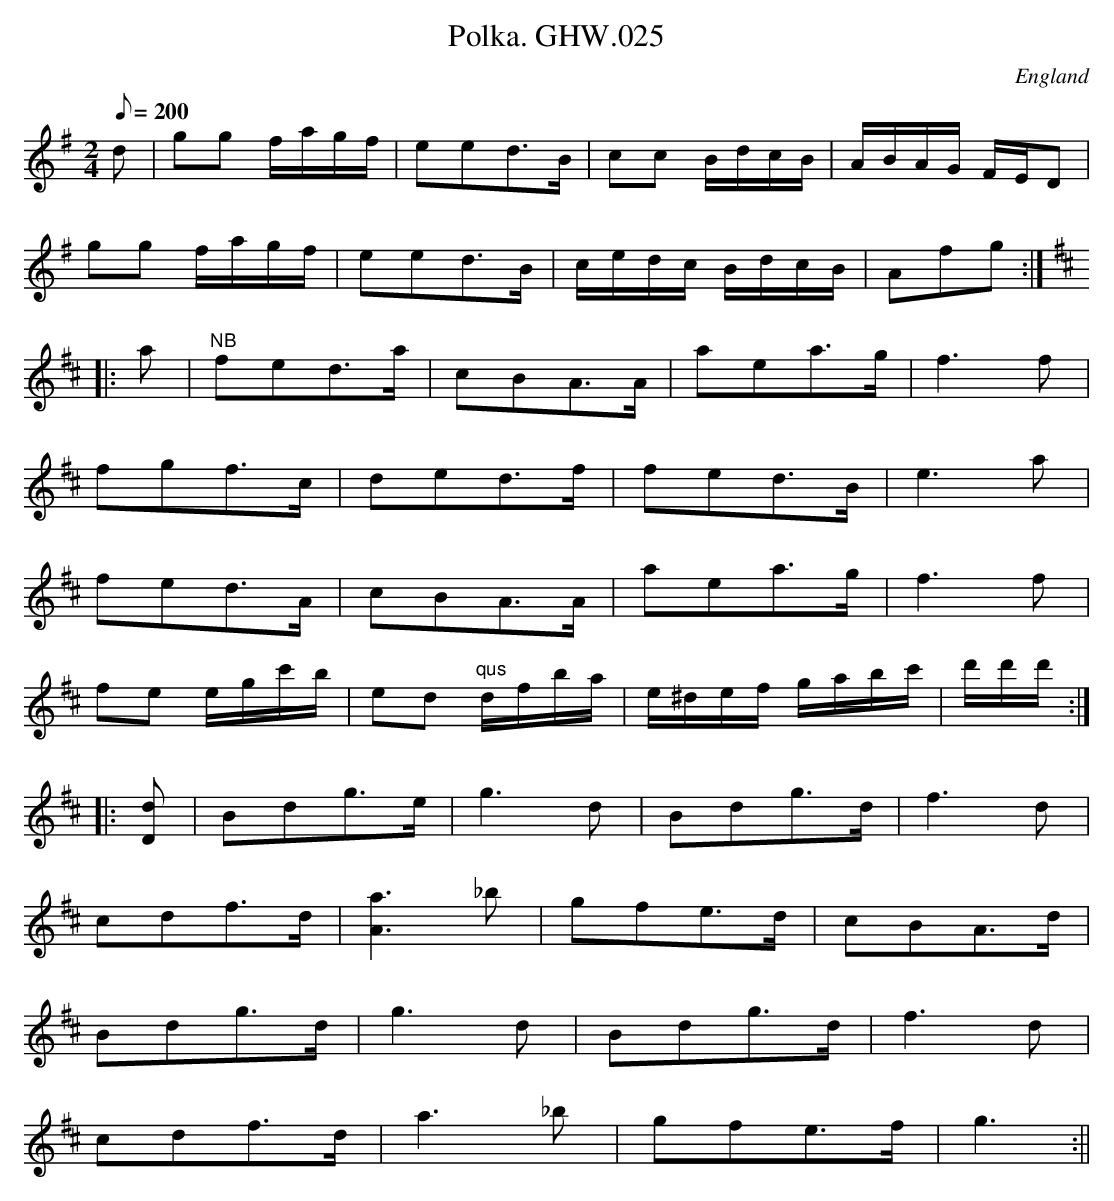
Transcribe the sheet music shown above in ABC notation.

X:1
T:Polka. GHW.025
M:2/4
L:1/8
Q:200
O:England
K:G
d|gg f/a/g/f/|eed>B|cc B/d/c/B/|A/B/A/G/ F/E/D|!
gg f/a/g/2f/|eed>B|c/e/d/c/ B/d/c/B/|Afg:|!
K:D
|:a|"NB"fed3/a/|cBA3/A/|aea>g|f3 f|!
fgf>c|ded>f|fed>B|e3 a|!
fed3/A/|cBA>A|aea>g|f3 f|!
fe e/g/c'/b/|ed "qus"d/f/b/a/|e/^d/e/f/ g/a/b/c'/|d'/d'/d'/:|!
|:[dD]|Bdg>e|g3 d|Bdg>d|f3 d|!
cdf>d|[a3A3] _b|gfe>d|cBA3/d/|!
Bdg>d|g3 d|Bdg>d|f3 d|!
cdf>d|a3 _b|gfe>f|g3:||
